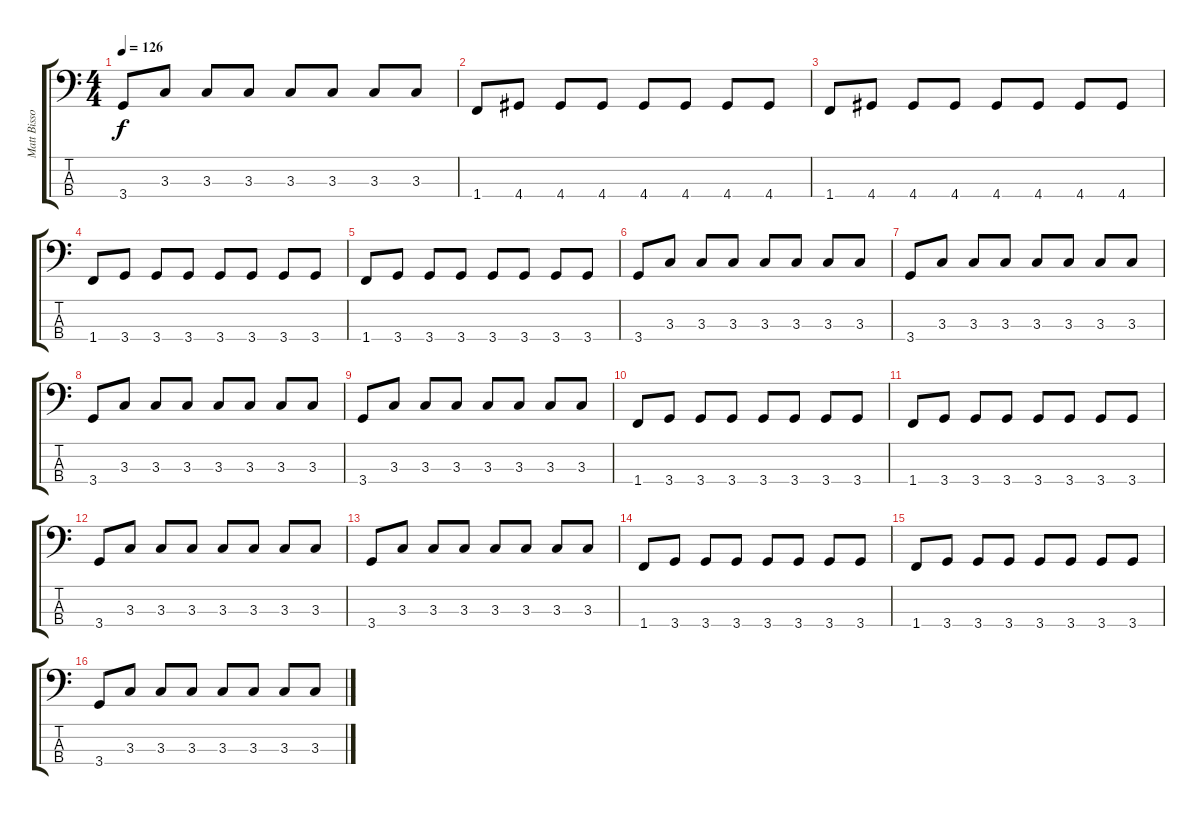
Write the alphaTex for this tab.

\track ("Matt Bissonette - bass" "Matt Bisso") {instrument electricbassfinger}
\staff {score tabs}
\tuning (G2 D2 A1 E1) {hide}
\ts (4 4)
\tempo 126
\clef f4
\ks c
3.4.8{dy f} 3.3.8 3.3.8 3.3.8 3.3.8 3.3.8 3.3.8 3.3.8 |
1.4.8 4.4.8 4.4.8 4.4.8 4.4.8 4.4.8 4.4.8 4.4.8 |
1.4.8 4.4.8 4.4.8 4.4.8 4.4.8 4.4.8 4.4.8 4.4.8 |
1.4.8 3.4.8 3.4.8 3.4.8 3.4.8 3.4.8 3.4.8 3.4.8 |
1.4.8 3.4.8 3.4.8 3.4.8 3.4.8 3.4.8 3.4.8 3.4.8 |
3.4.8 3.3.8 3.3.8 3.3.8 3.3.8 3.3.8 3.3.8 3.3.8 |
3.4.8 3.3.8 3.3.8 3.3.8 3.3.8 3.3.8 3.3.8 3.3.8 |
3.4.8 3.3.8 3.3.8 3.3.8 3.3.8 3.3.8 3.3.8 3.3.8 |
3.4.8 3.3.8 3.3.8 3.3.8 3.3.8 3.3.8 3.3.8 3.3.8 |
1.4.8 3.4.8 3.4.8 3.4.8 3.4.8 3.4.8 3.4.8 3.4.8 |
1.4.8 3.4.8 3.4.8 3.4.8 3.4.8 3.4.8 3.4.8 3.4.8 |
3.4.8 3.3.8 3.3.8 3.3.8 3.3.8 3.3.8 3.3.8 3.3.8 |
3.4.8 3.3.8 3.3.8 3.3.8 3.3.8 3.3.8 3.3.8 3.3.8 |
1.4.8 3.4.8 3.4.8 3.4.8 3.4.8 3.4.8 3.4.8 3.4.8 |
1.4.8 3.4.8 3.4.8 3.4.8 3.4.8 3.4.8 3.4.8 3.4.8 |
3.4.8 3.3.8 3.3.8 3.3.8 3.3.8 3.3.8 3.3.8 3.3.8
